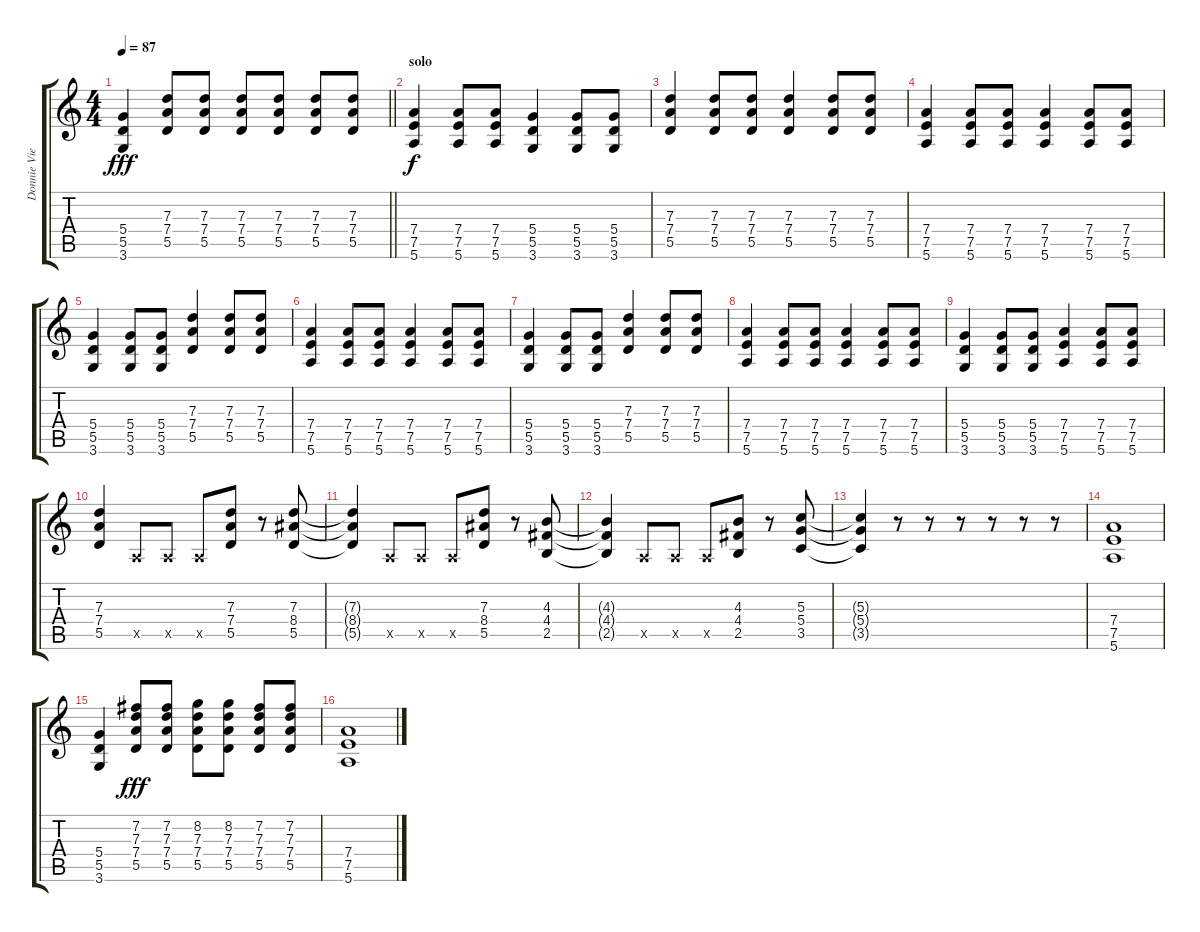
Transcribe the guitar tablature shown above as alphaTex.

\track ("Donnie Vie" "Donnie Vie") {instrument distortionguitar}
\staff {score tabs}
\tuning (E4 B3 G3 D3 A2 E2) {hide}
\ts (4 4)
\tempo 87
\clef g2
\barLineRight lightlight
\ks c
(5.4 5.5 3.6).4{dy fff} (7.3 7.4 5.5).8 (7.3 7.4 5.5).8 (7.3 7.4 5.5).8 (7.3 7.4 5.5).8 (7.3 7.4 5.5).8 (7.3 7.4 5.5).8 |
\section ("" "solo")
(7.4 7.5 5.6).4{dy f} (7.4 7.5 5.6).8 (7.4 7.5 5.6).8 (5.4 5.5 3.6).4 (5.4 5.5 3.6).8 (5.4 5.5 3.6).8 |
(7.3 7.4 5.5).4 (7.3 7.4 5.5).8 (7.3 7.4 5.5).8 (7.3 7.4 5.5).4 (7.3 7.4 5.5).8 (7.3 7.4 5.5).8 |
(7.4 7.5 5.6).4 (7.4 7.5 5.6).8 (7.4 7.5 5.6).8 (7.4 7.5 5.6).4 (7.4 7.5 5.6).8 (7.4 7.5 5.6).8 |
(5.4 5.5 3.6).4 (5.4 5.5 3.6).8 (5.4 5.5 3.6).8 (7.3 7.4 5.5).4 (7.3 7.4 5.5).8 (7.3 7.4 5.5).8 |
(7.4 7.5 5.6).4 (7.4 7.5 5.6).8 (7.4 7.5 5.6).8 (7.4 7.5 5.6).4 (7.4 7.5 5.6).8 (7.4 7.5 5.6).8 |
(5.4 5.5 3.6).4 (5.4 5.5 3.6).8 (5.4 5.5 3.6).8 (7.3 7.4 5.5).4 (7.3 7.4 5.5).8 (7.3 7.4 5.5).8 |
(7.4 7.5 5.6).4 (7.4 7.5 5.6).8 (7.4 7.5 5.6).8 (7.4 7.5 5.6).4 (7.4 7.5 5.6).8 (7.4 7.5 5.6).8 |
(5.4 5.5 3.6).4 (5.4 5.5 3.6).8 (5.4 5.5 3.6).8 (7.4 7.5 5.6).4 (7.4 7.5 5.6).8 (7.4 7.5 5.6).8 |
(7.3 7.4 5.5).4{volume 13} 0.5{x}.8 0.5{x}.8 0.5{x}.8 (7.3 7.4 5.5).8 r.8 (7.3 8.4 5.5).8 |
(7.3{t} 8.4{t} 5.5{t}).4 0.5{x}.8 0.5{x}.8 0.5{x}.8 (7.3 8.4 5.5).8 r.8 (4.3 4.4 2.5).8 |
(4.3{t} 4.4{t} 2.5{t}).4 0.5{x}.8 0.5{x}.8 0.5{x}.8 (4.3 4.4 2.5).8 r.8 (5.3 5.4 3.5).8 |
(5.3{t} 5.4{t} 3.5{t}).4 r.8 r.8 r.8 r.8 r.8 r.8 |
(7.4 7.5 5.6).1{volume 13} |
(5.4 5.5 3.6).4 (7.2 7.3 7.4 5.5).8{dy fff} (7.2 7.3 7.4 5.5).8 (8.2 7.3 7.4 5.5).8 (8.2 7.3 7.4 5.5).8 (7.2 7.3 7.4 5.5).8 (7.2 7.3 7.4 5.5).8 |
(7.4 7.5 5.6).1
